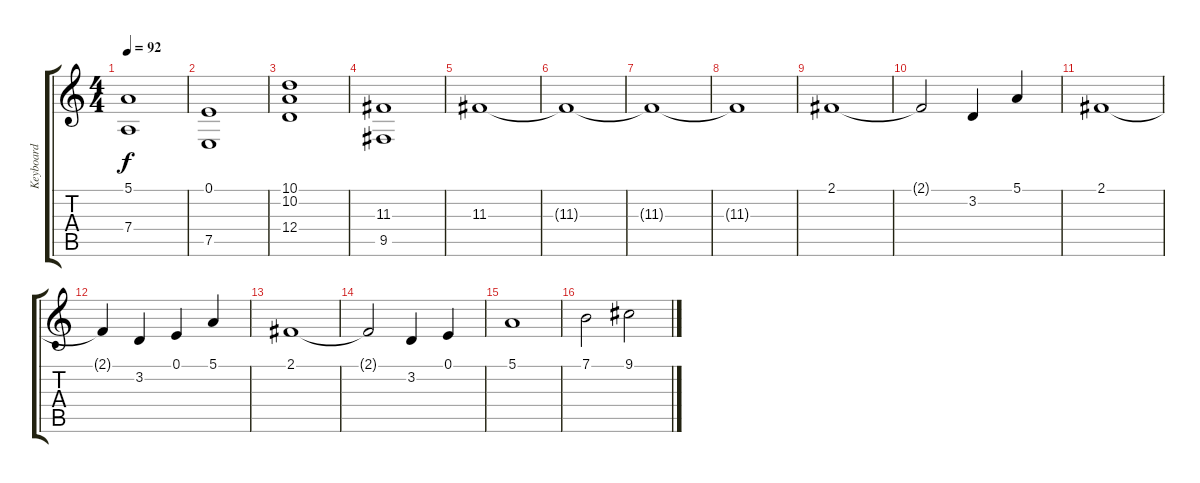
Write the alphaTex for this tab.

\track ("Keyboard" "Keyboard") {instrument stringensemble1}
\staff {score tabs}
\tuning (E4 B3 G3 D3 A2 E2) {hide}
\ts (4 4)
\tempo 92
\clef g2
\ks c
(5.1 7.4).1{dy f} |
(0.1 7.5).1 |
(10.1 10.2 12.4).1 |
(11.3 9.5).1 |
11.3.1 |
11.3{t}.1 |
11.3{t}.1 |
11.3{t}.1 |
2.1.1 |
2.1{t}.2 3.2.4 5.1.4 |
2.1.1 |
2.1{t}.4 3.2.4 0.1.4 5.1.4 |
2.1.1 |
2.1{t}.2 3.2.4 0.1.4 |
5.1.1 |
7.1.2 9.1.2
